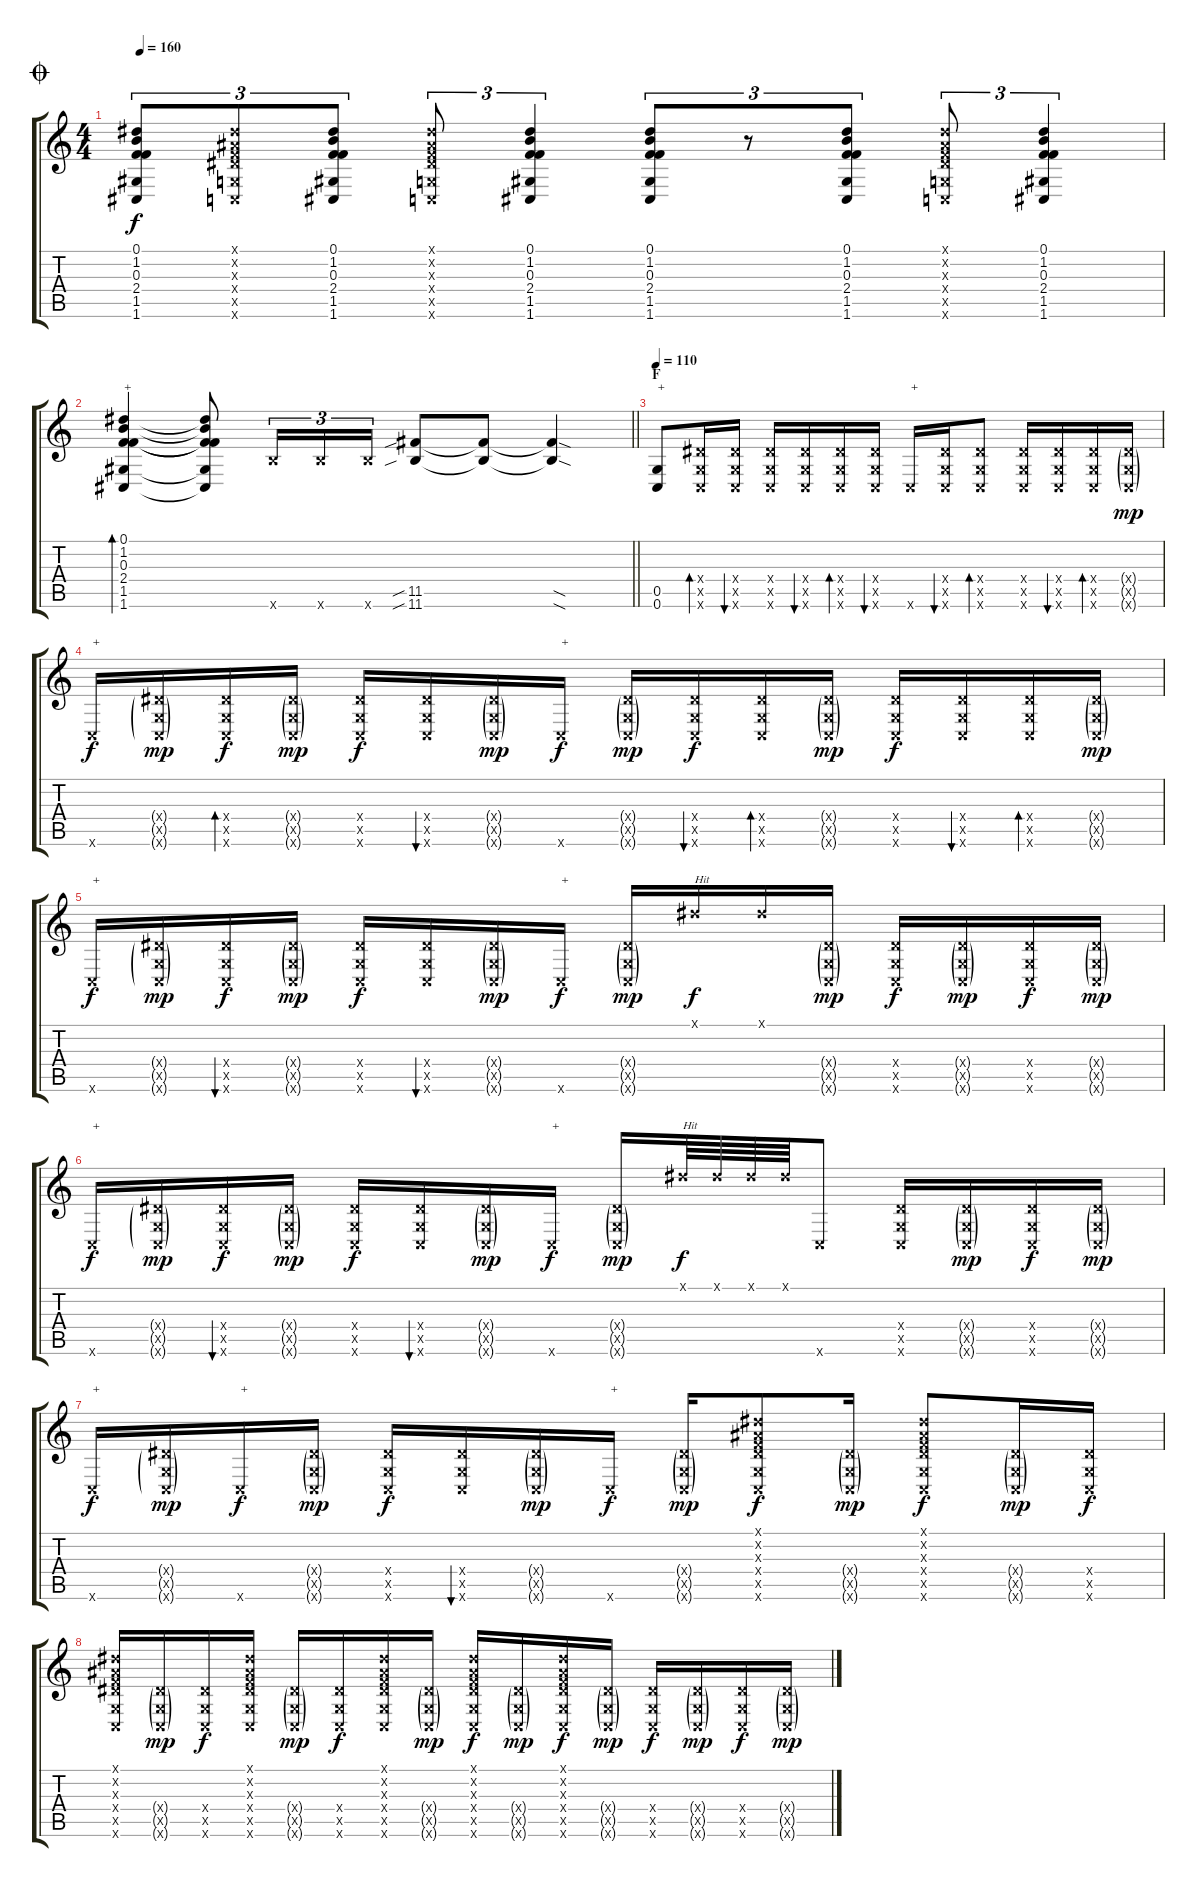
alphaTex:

\track "" {instrument acousticguitarsteel}
\staff {score tabs}
\tuning (Eb4 Bb3 F3 Eb3 G2 C2) {hide}
\ts (4 4)
\jump coda
\tempo 160
\clef g2
\ks c
(0.1 1.2 0.3 2.4 1.5 1.6).8{tu (3 2) dy f} (0.1{x} 0.2{x} 0.3{x} 0.4{x} 0.5{x} 0.6{x}).8{tu (3 2)} (0.1 1.2 0.3 2.4 1.5 1.6).8{tu (3 2)} (0.1{x} 0.2{x} 0.3{x} 0.4{x} 0.5{x} 0.6{x}).8{tu (3 2)} (0.1 1.2 0.3 2.4 1.5 1.6).4{tu (3 2)} (0.1 1.2 0.3 2.4 1.5 1.6).8{tu (3 2)} r.8{tu (3 2)} (0.1 1.2 0.3 2.4 1.5 1.6).8{tu (3 2)} (0.1{x} 0.2{x} 0.3{x} 0.4{x} 0.5{x} 0.6{x}).8{tu (3 2)} (0.1 1.2 0.3 2.4 1.5 1.6).4{tu (3 2)} |
\barLineRight lightlight
(0.1 1.2 0.3 2.4 1.5 1.6).4{bd 120 txt "+"} (0.1{t} 1.2{t} 0.3{t} 2.4{t} 1.5{t} 1.6{t}).8 11.6{x}.16{tu (3 2)} 11.6{x}.16{tu (3 2)} 11.6{x}.16{tu (3 2)} (11.5{sib} 11.6{sib}).8 (11.5{t} 11.6{t}).8 (11.5{sod t} 11.6{sod t}).4 |
\section ("" "F")
\tempo 110
(0.5 0.6).8{txt "+"} (0.4{x} 0.5{x} 0.6{x}).16{bd 60} (0.4{x} 0.5{x} 0.6{x}).16{bu 60} (0.4{x} 0.5{x} 0.6{x}).16 (0.4{x} 0.5{x} 0.6{x}).16{bu 60} (0.4{x} 0.5{x} 0.6{x}).16{bd 60} (0.4{x} 0.5{x} 0.6{x}).16{bu 60} 0.6{x}.16{txt "+"} (0.4{x} 0.5{x} 0.6{x}).16{bu 60} (0.4{x} 0.5{x} 0.6{x}).8{bd 60} (0.4{x} 0.5{x} 0.6{x}).16 (0.4{x} 0.5{x} 0.6{x}).16{bu 60} (0.4{x} 0.5{x} 0.6{x}).16{bd 60} (0.4{g x} 0.5{g x} 0.6{g x}).16{dy mp} |
0.6{x}.16{txt "+" dy f} (0.4{g x} 0.5{g x} 0.6{g x}).16{dy mp} (0.4{x} 0.5{x} 0.6{x}).16{bd 60 dy f} (0.4{g x} 0.5{g x} 0.6{g x}).16{dy mp} (0.4{x} 0.5{x} 0.6{x}).16{dy f} (0.4{x} 0.5{x} 0.6{x}).16{bu 60} (0.4{g x} 0.5{g x} 0.6{g x}).16{dy mp} 0.6{x}.16{txt "+" dy f} (0.4{g x} 0.5{g x} 0.6{g x}).16{dy mp} (0.4{x} 0.5{x} 0.6{x}).16{bu 60 dy f} (0.4{x} 0.5{x} 0.6{x}).16{bd 60} (0.4{g x} 0.5{g x} 0.6{g x}).16{dy mp} (0.4{x} 0.5{x} 0.6{x}).16{dy f} (0.4{x} 0.5{x} 0.6{x}).16{bu 60} (0.4{x} 0.5{x} 0.6{x}).16{bd 60} (0.4{g x} 0.5{g x} 0.6{g x}).16{dy mp} |
0.6{x}.16{txt "+" dy f} (0.4{g x} 0.5{g x} 0.6{g x}).16{dy mp} (0.4{x} 0.5{x} 0.6{x}).16{bu 60 dy f} (0.4{g x} 0.5{g x} 0.6{g x}).16{dy mp} (0.4{x} 0.5{x} 0.6{x}).16{dy f} (0.4{x} 0.5{x} 0.6{x}).16{bu 60} (0.4{g x} 0.5{g x} 0.6{g x}).16{dy mp} 0.6{x}.16{txt "+" dy f} (0.4{g x} 0.5{g x} 0.6{g x}).16{dy mp} 0.1{x}.16{txt "Hit" dy f} 0.1{x}.16 (0.4{g x} 0.5{g x} 0.6{g x}).16{dy mp} (0.4{x} 0.5{x} 0.6{x}).16{dy f} (0.4{g x} 0.5{g x} 0.6{g x}).16{dy mp} (0.4{x} 0.5{x} 0.6{x}).16{dy f} (0.4{g x} 0.5{g x} 0.6{g x}).16{dy mp} |
0.6{x}.16{txt "+" dy f} (0.4{g x} 0.5{g x} 0.6{g x}).16{dy mp} (0.4{x} 0.5{x} 0.6{x}).16{bu 60 dy f} (0.4{g x} 0.5{g x} 0.6{g x}).16{dy mp} (0.4{x} 0.5{x} 0.6{x}).16{dy f} (0.4{x} 0.5{x} 0.6{x}).16{bu 60} (0.4{g x} 0.5{g x} 0.6{g x}).16{dy mp} 0.6{x}.16{txt "+" dy f} (0.4{g x} 0.5{g x} 0.6{g x}).16{dy mp} 0.1{x}.64{txt "Hit" dy f} 0.1{x}.64 0.1{x}.64 0.1{x}.64 0.6{x}.8 (0.4{x} 0.5{x} 0.6{x}).16 (0.4{g x} 0.5{g x} 0.6{g x}).16{dy mp} (0.4{x} 0.5{x} 0.6{x}).16{dy f} (0.4{g x} 0.5{g x} 0.6{g x}).16{dy mp} |
0.6{x}.16{txt "+" dy f} (0.4{g x} 0.5{g x} 0.6{g x}).16{dy mp} 0.6{x}.16{txt "+" dy f} (0.4{g x} 0.5{g x} 0.6{g x}).16{dy mp} (0.4{x} 0.5{x} 0.6{x}).16{dy f} (0.4{x} 0.5{x} 0.6{x}).16{bu 60} (0.4{g x} 0.5{g x} 0.6{g x}).16{dy mp} 0.6{x}.16{txt "+" dy f} (0.4{g x} 0.5{g x} 0.6{g x}).16{dy mp} (0.1{x} 0.2{x} 0.3{x} 0.4{x} 0.5{x} 0.6{x}).8{dy f} (0.4{g x} 0.5{g x} 0.6{g x}).16{dy mp} (0.1{x} 0.2{x} 0.3{x} 0.4{x} 0.5{x} 0.6{x}).8{dy f} (0.4{g x} 0.5{g x} 0.6{g x}).16{dy mp} (0.4{x} 0.5{x} 0.6{x}).16{dy f} |
(0.1{x} 0.2{x} 0.3{x} 0.4{x} 0.5{x} 0.6{x}).16 (0.4{g x} 0.5{g x} 0.6{g x}).16{dy mp} (0.4{x} 0.5{x} 0.6{x}).16{dy f} (0.1{x} 0.2{x} 0.3{x} 0.4{x} 0.5{x} 0.6{x}).16 (0.4{g x} 0.5{g x} 0.6{g x}).16{dy mp} (0.4{x} 0.5{x} 0.6{x}).16{dy f} (0.1{x} 0.2{x} 0.3{x} 0.4{x} 0.5{x} 0.6{x}).16 (0.4{g x} 0.5{g x} 0.6{g x}).16{dy mp} (0.1{x} 0.2{x} 0.3{x} 0.4{x} 0.5{x} 0.6{x}).16{dy f} (0.4{g x} 0.5{g x} 0.6{g x}).16{dy mp} (0.1{x} 0.2{x} 0.3{x} 0.4{x} 0.5{x} 0.6{x}).16{dy f} (0.4{g x} 0.5{g x} 0.6{g x}).16{dy mp} (0.4{x} 0.5{x} 0.6{x}).16{dy f} (0.4{g x} 0.5{g x} 0.6{g x}).16{dy mp} (0.4{x} 0.5{x} 0.6{x}).16{dy f} (0.4{g x} 0.5{g x} 0.6{g x}).16{dy mp}
